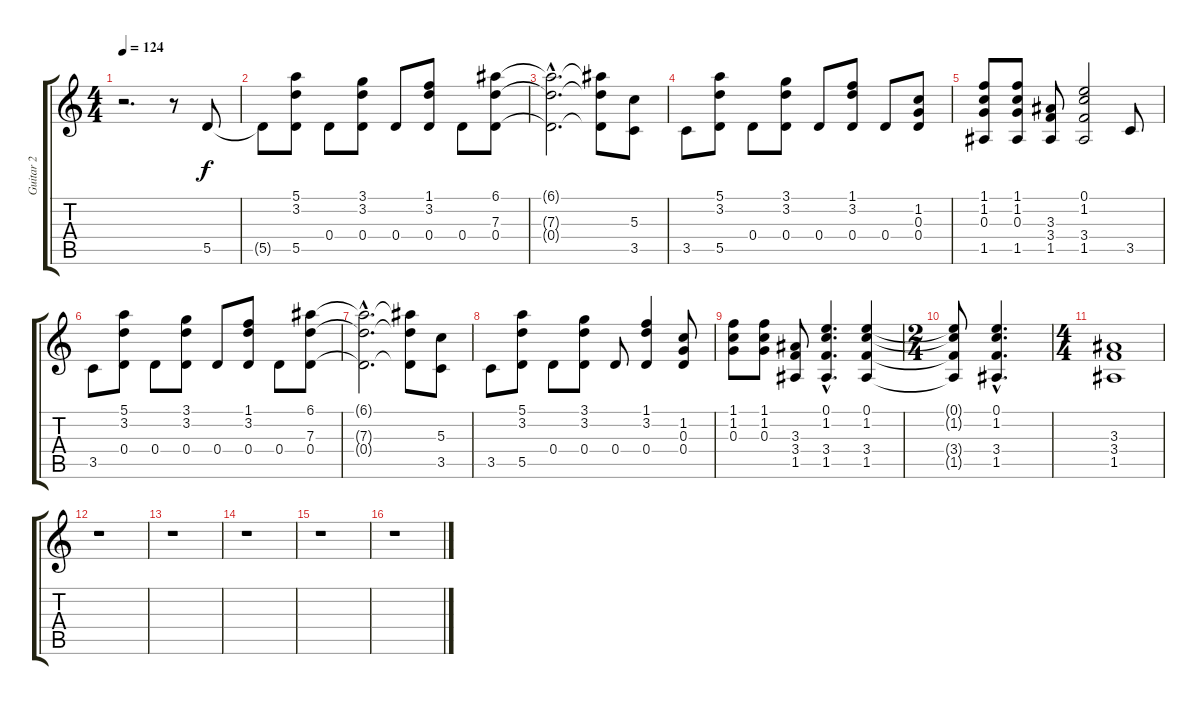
\track ("Guitar 2" "Guitar 2") {instrument overdrivenguitar}
\staff {score tabs}
\tuning (E4 B3 G3 D3 A2 E2) {hide}
\ts (4 4)
\tempo 124
\clef g2
\ks c
r.2{d dy f instrument overdrivenguitar} r.8 5.5.8 |
5.5{t}.8 (5.1 3.2 5.5).8 0.4.8 (3.1 3.2 0.4).8 0.4.8 (1.1 3.2 0.4).8 0.4.8 (6.1 7.3 0.4).8 |
(6.1{hac t} 7.3{hac t} 0.4{hac t}).2{d} (6.1{t} 7.3{t} 0.4{t}).8 (5.3 3.5).8 |
3.5.8 (5.1 3.2 5.5).8 0.4.8 (3.1 3.2 0.4).8 0.4.8 (1.1 3.2 0.4).8 0.4.8 (1.2 0.3 0.4).8 |
(1.1 1.2 0.3 1.5).8 (1.1 1.2 0.3 1.5).8 (3.3 3.4 1.5).8 (0.1 1.2 3.4 1.5).2 3.5.8 |
3.5.8 (5.1 3.2 0.4).8 0.4.8 (3.1 3.2 0.4).8 0.4.8 (1.1 3.2 0.4).8 0.4.8 (6.1 7.3 0.4).8 |
(6.1{hac t} 7.3{hac t} 0.4{hac t}).2{d} (6.1{t} 7.3{t} 0.4{t}).8 (5.3 3.5).8 |
3.5.8 (5.1 3.2 5.5).8 0.4.8 (3.1 3.2 0.4).8 0.4.8 (1.1 3.2 0.4).4 (1.2 0.3 0.4).8 |
(1.1 1.2 0.3).8 (1.1 1.2 0.3).8 (3.3 3.4 1.5).8 (0.1{hac} 1.2{hac} 3.4{hac} 1.5{hac}).4{d} (0.1 1.2 3.4 1.5).4 |
\ts (2 4)
(0.1{t} 1.2{t} 3.4{t} 1.5{t}).8 (0.1{hac} 1.2{hac} 3.4{hac} 1.5{hac}).4{d} |
\ts (4 4)
(3.3 3.4 1.5).1 |
r.1 |
r.1 |
r.1 |
r.1 |
r.1
